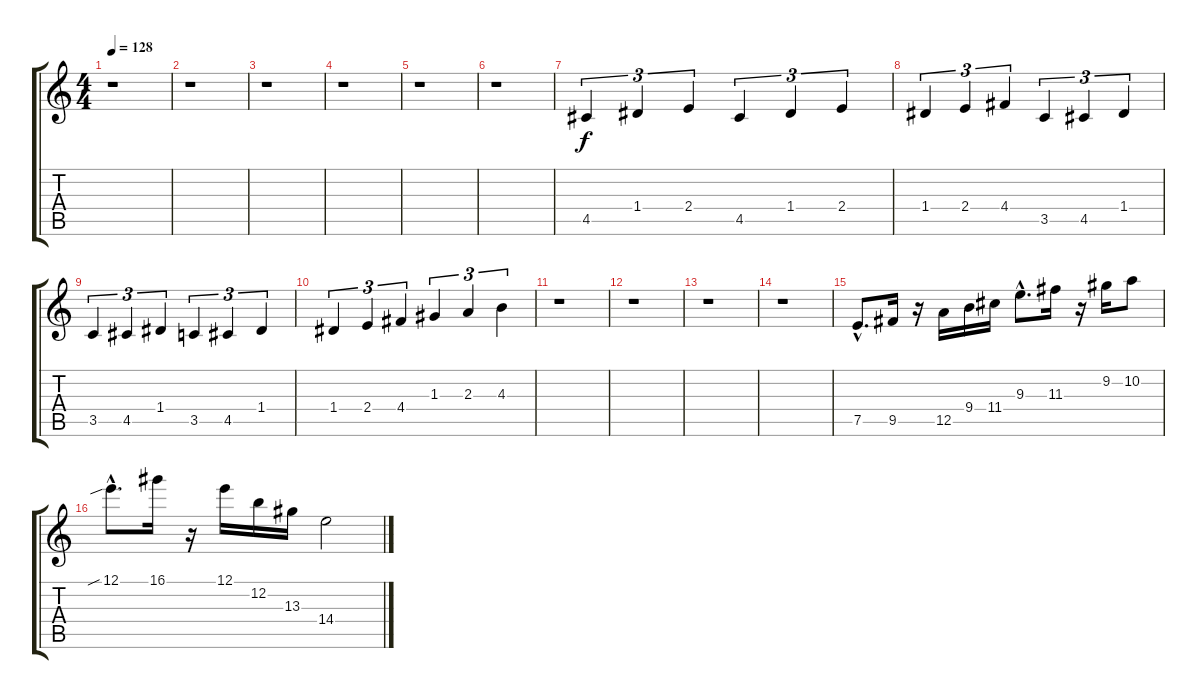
\track "" {instrument distortionguitar}
\staff {score tabs}
\tuning (E4 B3 G3 D3 A2 E2) {hide}
\ts (4 4)
\tempo 128
\clef g2
\ks c
r.1{dy f} |
r.1 |
r.1 |
r.1 |
r.1 |
r.1 |
4.5.4{tu (3 2)} 1.4.4{tu (3 2)} 2.4.4{tu (3 2)} 4.5.4{tu (3 2)} 1.4.4{tu (3 2)} 2.4.4{tu (3 2)} |
1.4.4{tu (3 2)} 2.4.4{tu (3 2)} 4.4.4{tu (3 2)} 3.5.4{tu (3 2)} 4.5.4{tu (3 2)} 1.4.4{tu (3 2)} |
3.5.4{tu (3 2)} 4.5.4{tu (3 2)} 1.4.4{tu (3 2)} 3.5.4{tu (3 2)} 4.5.4{tu (3 2)} 1.4.4{tu (3 2)} |
1.4.4{tu (3 2)} 2.4.4{tu (3 2)} 4.4.4{tu (3 2)} 1.3.4{tu (3 2)} 2.3.4{tu (3 2)} 4.3.4{tu (3 2)} |
r.1 |
r.1 |
r.1 |
r.1 |
7.5{hac}.8{d} 9.5.16 r.16 12.5.16 9.4.16 11.4.16 9.3{hac}.8{d} 11.3.16 r.16 9.2.16 10.2.8 |
12.1{sib hac}.8{d} 16.1.16 r.16 12.1.16 12.2.16 13.3.16 14.4.2
